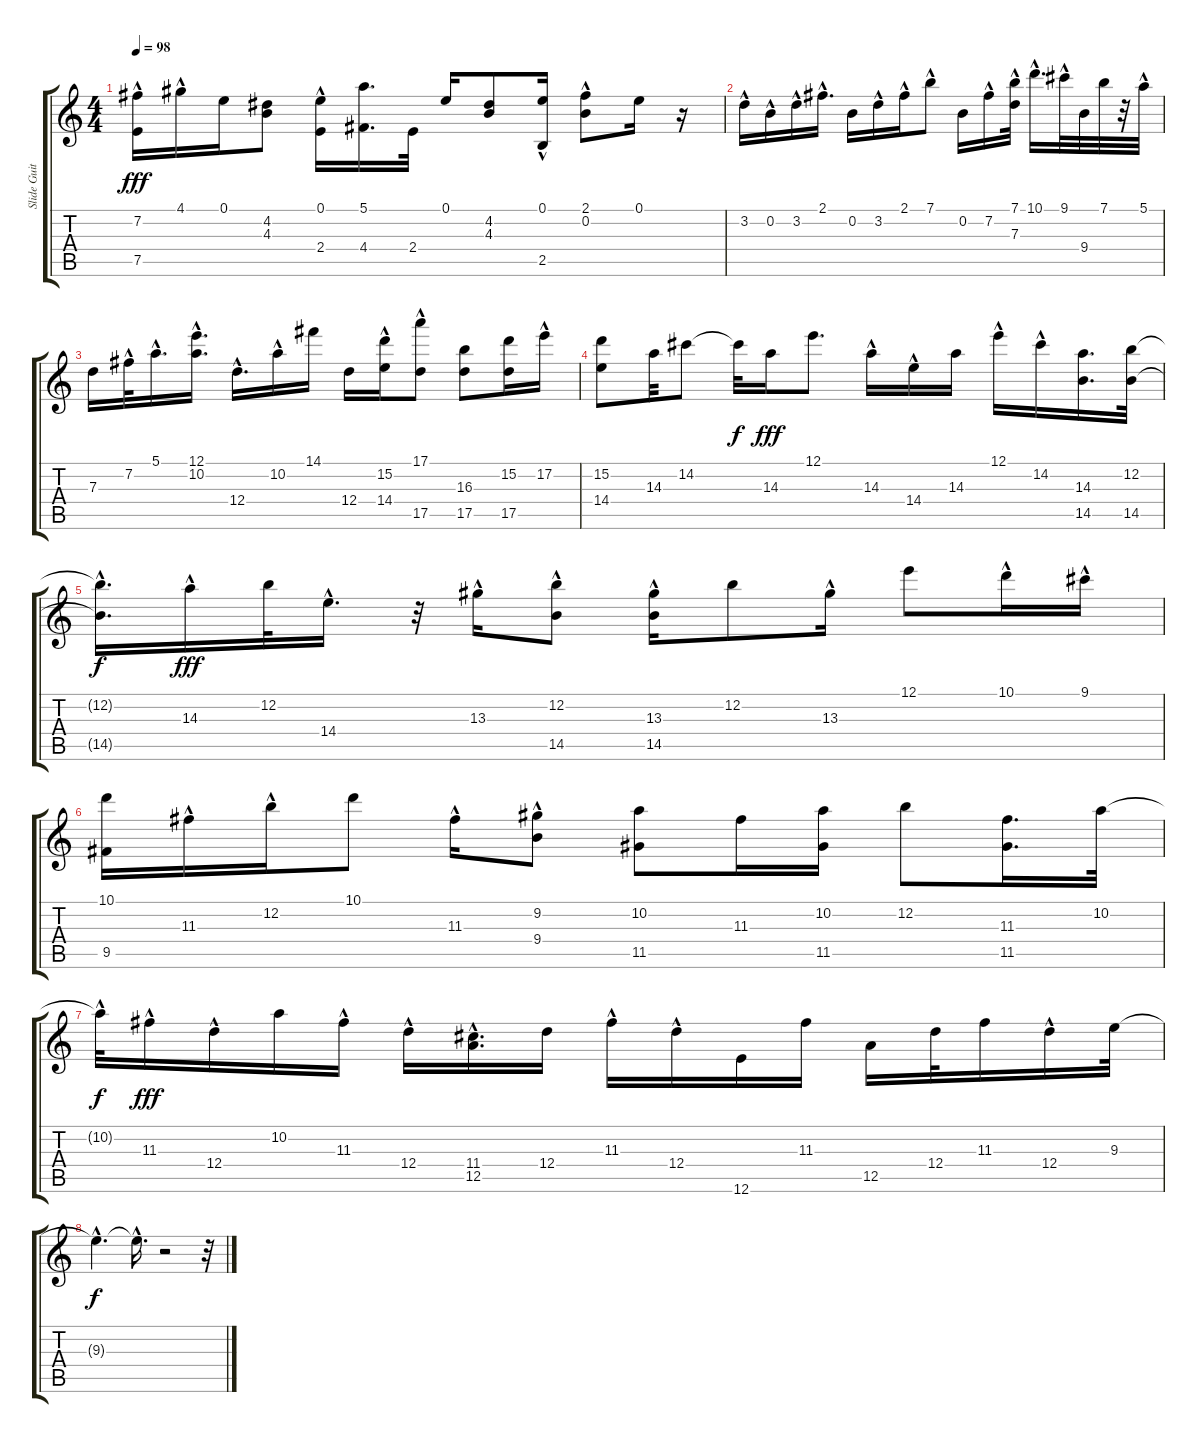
\track ("Slide Guitar (right)" "Slide Guit") {instrument distortionguitar}
\staff {score tabs}
\tuning (E4 B3 G3 D3 A2 E2) {hide}
\ts (4 4)
\tempo 98
\clef g2
\ks c
(7.2{hac} 7.5).16{dy fff} 4.1{hac}.16 0.1.16 (4.2 4.3).8 (0.1 2.4{hac}).16 (5.1 4.4).16{d} 2.4.32 0.1.16 (4.2 4.3).8 (0.1{hac} 2.5{hac}).16 (2.1 0.2{hac}).8 0.1.16 r.16 |
3.2{hac}.16 0.2{hac}.16 3.2{hac}.16 2.1{hac}.16{d} 0.2.16 3.2{hac}.16 2.1{hac}.16 7.1{hac}.8 0.2.16 7.2{hac}.16 (7.1 7.3{hac}).32 10.1{hac}.16{d} 9.1{hac}.32 9.4.32 7.1.32 r.32 5.1{hac}.32 |
7.3.16 7.2{hac}.32 5.1{hac}.16{d} (12.1 10.2{hac}).16{d} 12.4{hac}.16{d} 10.2{hac}.16 14.1.16 12.4.16 (15.2{hac} 14.4).16 (17.1{hac} 17.5).8 (16.3 17.5).8 (15.2 17.5).16 17.2{hac}.16 |
(15.2 14.4).8 14.3.32 14.2.8 14.2{t}.32{dy f} 14.3.16{dy fff} 12.1.8{d} 14.3{hac}.16 14.4{hac}.16 14.3.16 12.1{hac}.16 14.2{hac}.16 (14.3 14.5).16{d} (12.2 14.5).32 |
(12.2{t} 14.5{hac t}).16{d dy f} 14.3{hac}.16{dy fff} 12.2.32 14.4{hac}.16{d} r.32 13.3{hac}.16 (12.2 14.5{hac}).8 (13.3{hac} 14.5).16 12.2.8 13.3{hac}.16 12.1.8 10.1{hac}.16 9.1{hac}.16 |
(10.1 9.5).16 11.3{hac}.16 12.2{hac}.16 10.1.8 11.3{hac}.16 (9.2 9.4{hac}).8 (10.2 11.5).8 11.3.16 (10.2 11.5).16 12.2.8 (11.3 11.5).16{d} 10.2.32 |
10.2{hac t}.32{dy f} 11.3{hac}.16{dy fff} 12.4{hac}.16 10.2.16 11.3{hac}.16 12.4{hac}.16 (11.4{hac} 12.5).16{d} 12.4.16 11.3{hac}.16 12.4{hac}.16 12.6.16 11.3.16 12.5.16 12.4.32 11.3.16 12.4{hac}.16 9.3.32 |
9.3{hac t}.4{d dy f} 9.3{hac t}.16{d} r.2 r.32
